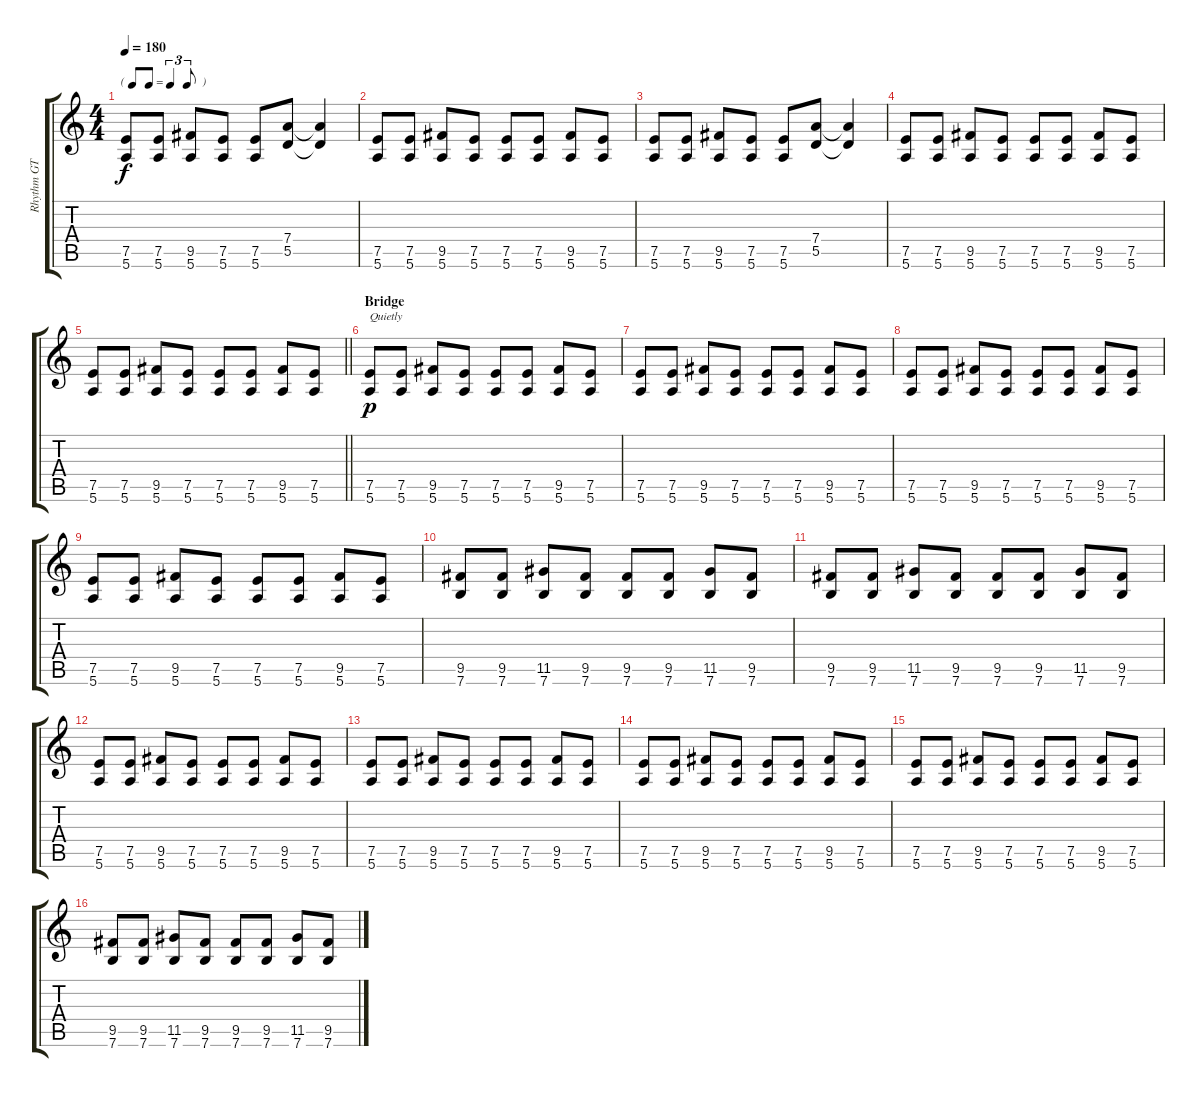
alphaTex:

\track ("Rhythm GT" "Rhythm GT") {instrument overdrivenguitar}
\staff {score tabs}
\tuning (E4 B3 G3 D3 A2 E2) {hide}
\ts (4 4)
\tf triplet8th
\tempo 180
\clef g2
\ks c
(7.5 5.6).8{dy f} (7.5 5.6).8 (9.5 5.6).8 (7.5 5.6).8 (7.5 5.6).8 (7.4 5.5).8 (7.4{t} 5.5{t}).4 |
(7.5 5.6).8 (7.5 5.6).8 (9.5 5.6).8 (7.5 5.6).8 (7.5 5.6).8 (7.5 5.6).8 (9.5 5.6).8 (7.5 5.6).8 |
(7.5 5.6).8 (7.5 5.6).8 (9.5 5.6).8 (7.5 5.6).8 (7.5 5.6).8 (7.4 5.5).8 (7.4{t} 5.5{t}).4 |
(7.5 5.6).8 (7.5 5.6).8 (9.5 5.6).8 (7.5 5.6).8 (7.5 5.6).8 (7.5 5.6).8 (9.5 5.6).8 (7.5 5.6).8 |
\barLineRight lightlight
(7.5 5.6).8 (7.5 5.6).8 (9.5 5.6).8 (7.5 5.6).8 (7.5 5.6).8 (7.5 5.6).8 (9.5 5.6).8 (7.5 5.6).8 |
\section ("" "Bridge")
(7.5 5.6).8{txt "Quietly" dy p} (7.5 5.6).8 (9.5 5.6).8 (7.5 5.6).8 (7.5 5.6).8 (7.5 5.6).8 (9.5 5.6).8 (7.5 5.6).8 |
(7.5 5.6).8 (7.5 5.6).8 (9.5 5.6).8 (7.5 5.6).8 (7.5 5.6).8 (7.5 5.6).8 (9.5 5.6).8 (7.5 5.6).8 |
(7.5 5.6).8 (7.5 5.6).8 (9.5 5.6).8 (7.5 5.6).8 (7.5 5.6).8 (7.5 5.6).8 (9.5 5.6).8 (7.5 5.6).8 |
(7.5 5.6).8 (7.5 5.6).8 (9.5 5.6).8 (7.5 5.6).8 (7.5 5.6).8 (7.5 5.6).8 (9.5 5.6).8 (7.5 5.6).8 |
(9.5 7.6).8 (9.5 7.6).8 (11.5 7.6).8 (9.5 7.6).8 (9.5 7.6).8 (9.5 7.6).8 (11.5 7.6).8 (9.5 7.6).8 |
(9.5 7.6).8 (9.5 7.6).8 (11.5 7.6).8 (9.5 7.6).8 (9.5 7.6).8 (9.5 7.6).8 (11.5 7.6).8 (9.5 7.6).8 |
(7.5 5.6).8 (7.5 5.6).8 (9.5 5.6).8 (7.5 5.6).8 (7.5 5.6).8 (7.5 5.6).8 (9.5 5.6).8 (7.5 5.6).8 |
(7.5 5.6).8 (7.5 5.6).8 (9.5 5.6).8 (7.5 5.6).8 (7.5 5.6).8 (7.5 5.6).8 (9.5 5.6).8 (7.5 5.6).8 |
(7.5 5.6).8 (7.5 5.6).8 (9.5 5.6).8 (7.5 5.6).8 (7.5 5.6).8 (7.5 5.6).8 (9.5 5.6).8 (7.5 5.6).8 |
(7.5 5.6).8 (7.5 5.6).8 (9.5 5.6).8 (7.5 5.6).8 (7.5 5.6).8 (7.5 5.6).8 (9.5 5.6).8 (7.5 5.6).8 |
(9.5 7.6).8 (9.5 7.6).8 (11.5 7.6).8 (9.5 7.6).8 (9.5 7.6).8 (9.5 7.6).8 (11.5 7.6).8 (9.5 7.6).8
